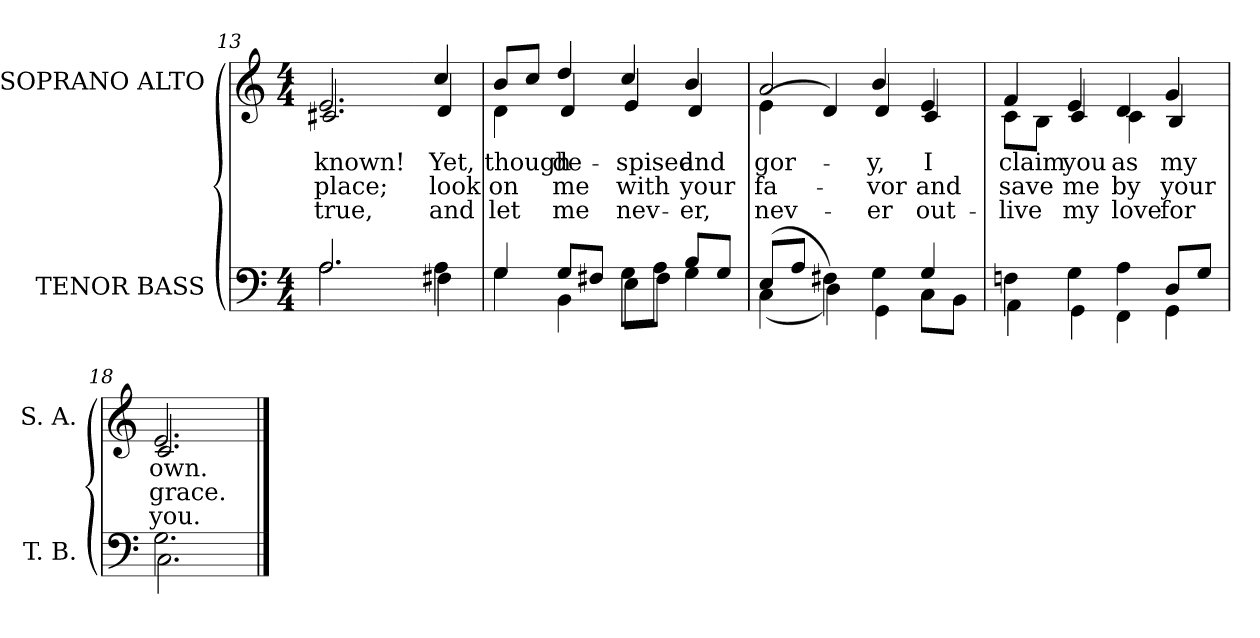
**kern	**kern	**text	**text	**text
*part2	*part1	*part1	*part1	*part1
*staff2	*staff1	*staff1	*staff1	*staff1
*I"TENOR BASS	*I"SOPRANO ALTO	*	*	*
*I'T. B.	*I'S. A.	*	*	*
*clefF4	*clefG2	*	*	*
*k[]	*k[]	*	*	*
*C:	*C:	*	*	*
*M4/4	*M4/4	*	*	*
=13	=13	=13	=13	=13
*^	*	*	*	*
!	!	!	!LO:LY:b:color=#000000	!LO:LY:b:color=#000000	!LO:LY:b:color=#000000
*	*	*^	*	*	*
2.Ai/	2.Ai\	2.ei/	2.c#Xi/	known!	place;	true,
!!LO:LB:g=z	!!
=14-	=14-	=14-	=14-	=14-	=14-	=14-
!	!	!	!	!LO:LY:b:color=#000000	!LO:LY:b:color=#000000	!LO:LY:b:color=#000000
4Ai\	4F#Xi\	4cci/	4di/	Yet,	look	and
=15	=15	=15	=15	=15	=15	=15
!	!	!	!	!LO:LY:b:color=#000000	!LO:LY:b:color=#000000	!LO:LY:b:color=#000000
4Gi/	4Gi\	8bi/L	4di\	though	on	let
.	.	8cci/J	.	.	.	.
!	!	!	!	!LO:LY:b:color=#000000	!LO:LY:b:color=#000000	!LO:LY:b:color=#000000
8Gi/L	4BBi\	4ddi/	4di/	de-	me	me
8F#Xi/J	.	.	.	.	.	.
!	!	!	!	!LO:LY:b:color=#000000	!LO:LY:b:color=#000000	!LO:LY:b:color=#000000
8Gi\L	8Ei\L	4cci/	4ei/	-spised	with	nev-
8Ai\J	8F#i\J	.	.	.	.	.
!	!	!	!	!LO:LY:b:color=#000000	!LO:LY:b:color=#000000	!LO:LY:b:color=#000000
8Bi/L	4Gi\	4bi/	4di/	and	your	-er,
8Gi/J	.	.	.	.	.	.
=16	=16	=16	=16	=16	=16	=16
!	!	!	!	!LO:LY:b:color=#000000	!LO:LY:b:color=#000000	!LO:LY:b:color=#000000
(8Ei/L	(4Ci\	2ai/	(4ei\	gor-	fa-	nev-
8Ai/J	.	.	.	.	.	.
4F#Xi\)	4Di\)	.	4di/)	.	.	.
!	!	!	!	!LO:LY:b:color=#000000	!LO:LY:b:color=#000000	!LO:LY:b:color=#000000
4Gi\	4GGi\	4bi/	4di/	-y,	-vor	-er
!	!	!	!	!LO:LY:b:color=#000000	!LO:LY:b:color=#000000	!LO:LY:b:color=#000000
4Gi/	8Ci\L	4ei/	4ci/	I	and	out-
.	8BBi\J	.	.	.	.	.
=17	=17	=17	=17	=17	=17	=17
!	!	!	!	!LO:LY:b:color=#000000	!LO:LY:b:color=#000000	!LO:LY:b:color=#000000
4Fni\	4AAi\	4fi/	8ci\L	claim	save	-live
.	.	.	8Bi\J	.	.	.
!	!	!	!	!LO:LY:b:color=#000000	!LO:LY:b:color=#000000	!LO:LY:b:color=#000000
4Gi\	4GGi\	4ei/	4ci/	you	me	my
!	!	!	!	!LO:LY:b:color=#000000	!LO:LY:b:color=#000000	!LO:LY:b:color=#000000
4Ai\	4FFi\	4di/	4ci\	as	by	love
!	!	!	!	!LO:LY:b:color=#000000	!LO:LY:b:color=#000000	!LO:LY:b:color=#000000
8Di/L	4GGi\	4gi/	4Bi/	my	your	for
8Gi/J	.	.	.	.	.	.
=18	=18	=18	=18	=18	=18	=18
!	!	!	!	!LO:LY:b:color=#000000	!LO:LY:b:color=#000000	!LO:LY:b:color=#000000
2.Gi\	2.Ci\	2.ei/	2.ci/	own.	grace.	you.
*v	*v	*	*	*	*	*
*	*v	*v	*	*	*
==	==	==	==	==
*-	*-	*-	*-	*-
